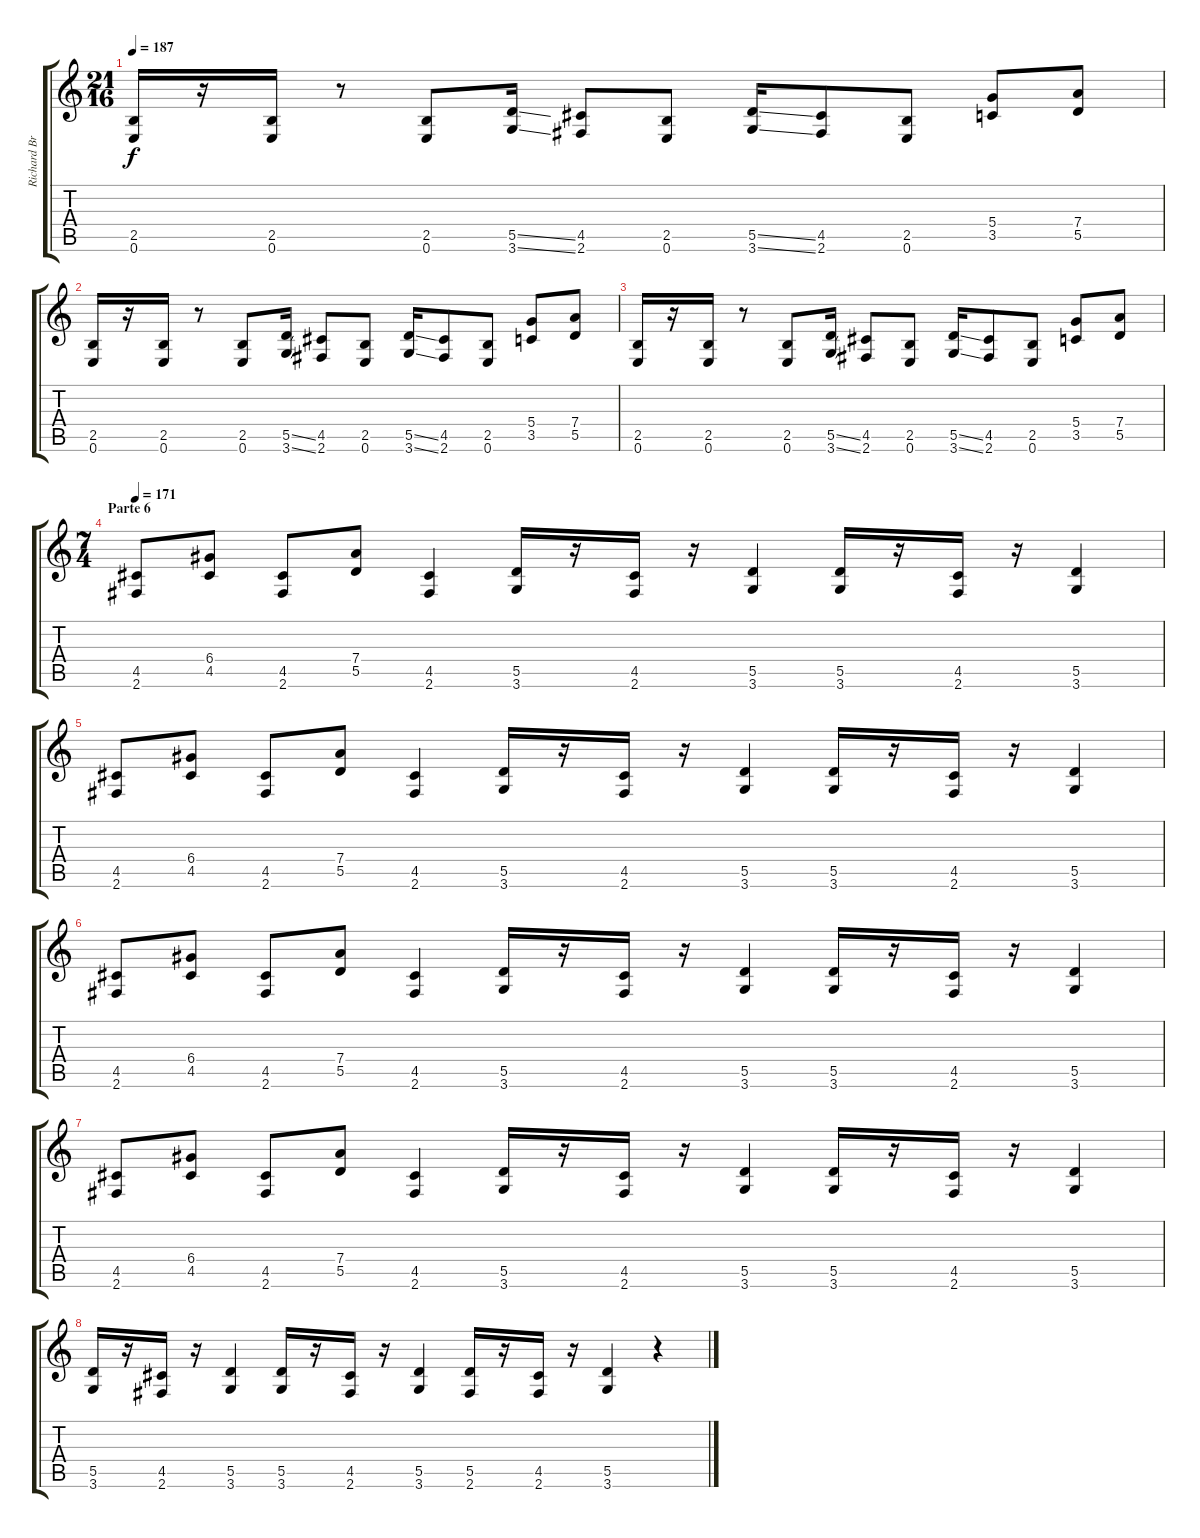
\track ("Richard Brunelle" "Richard Br") {instrument distortionguitar}
\staff {score tabs}
\tuning (E4 B3 G3 D3 A2 E2) {hide}
\ts (21 16)
\tempo 187
\clef g2
\ks c
(2.5 0.6).16{dy f} r.16 (2.5 0.6).16 r.8 (2.5 0.6).8 (5.5{ss} 3.6{ss}).16 (4.5 2.6).8 (2.5 0.6).8 (5.5{ss} 3.6{ss}).16 (4.5 2.6).8 (2.5 0.6).8 (5.4 3.5).8 (7.4 5.5).8 |
(2.5 0.6).16 r.16 (2.5 0.6).16 r.8 (2.5 0.6).8 (5.5{ss} 3.6{ss}).16 (4.5 2.6).8 (2.5 0.6).8 (5.5{ss} 3.6{ss}).16 (4.5 2.6).8 (2.5 0.6).8 (5.4 3.5).8 (7.4 5.5).8 |
(2.5 0.6).16 r.16 (2.5 0.6).16 r.8 (2.5 0.6).8 (5.5{ss} 3.6{ss}).16 (4.5 2.6).8 (2.5 0.6).8 (5.5{ss} 3.6{ss}).16 (4.5 2.6).8 (2.5 0.6).8 (5.4 3.5).8 (7.4 5.5).8 |
\ts (7 4)
\section ("" "Parte 6")
\tempo 171
(4.5 2.6).8 (6.4 4.5).8 (4.5 2.6).8 (7.4 5.5).8 (4.5 2.6).4 (5.5 3.6).16 r.16 (4.5 2.6).16 r.16 (5.5 3.6).4 (5.5 3.6).16 r.16 (4.5 2.6).16 r.16 (5.5 3.6).4 |
(4.5 2.6).8 (6.4 4.5).8 (4.5 2.6).8 (7.4 5.5).8 (4.5 2.6).4 (5.5 3.6).16 r.16 (4.5 2.6).16 r.16 (5.5 3.6).4 (5.5 3.6).16 r.16 (4.5 2.6).16 r.16 (5.5 3.6).4 |
(4.5 2.6).8 (6.4 4.5).8 (4.5 2.6).8 (7.4 5.5).8 (4.5 2.6).4 (5.5 3.6).16 r.16 (4.5 2.6).16 r.16 (5.5 3.6).4 (5.5 3.6).16 r.16 (4.5 2.6).16 r.16 (5.5 3.6).4 |
(4.5 2.6).8 (6.4 4.5).8 (4.5 2.6).8 (7.4 5.5).8 (4.5 2.6).4 (5.5 3.6).16 r.16 (4.5 2.6).16 r.16 (5.5 3.6).4 (5.5 3.6).16 r.16 (4.5 2.6).16 r.16 (5.5 3.6).4 |
(5.5 3.6).16 r.16 (4.5 2.6).16 r.16 (5.5 3.6).4 (5.5 3.6).16 r.16 (4.5 2.6).16 r.16 (5.5 3.6).4 (5.5 2.6).16 r.16 (4.5 2.6).16 r.16 (5.5 3.6).4 r.4
